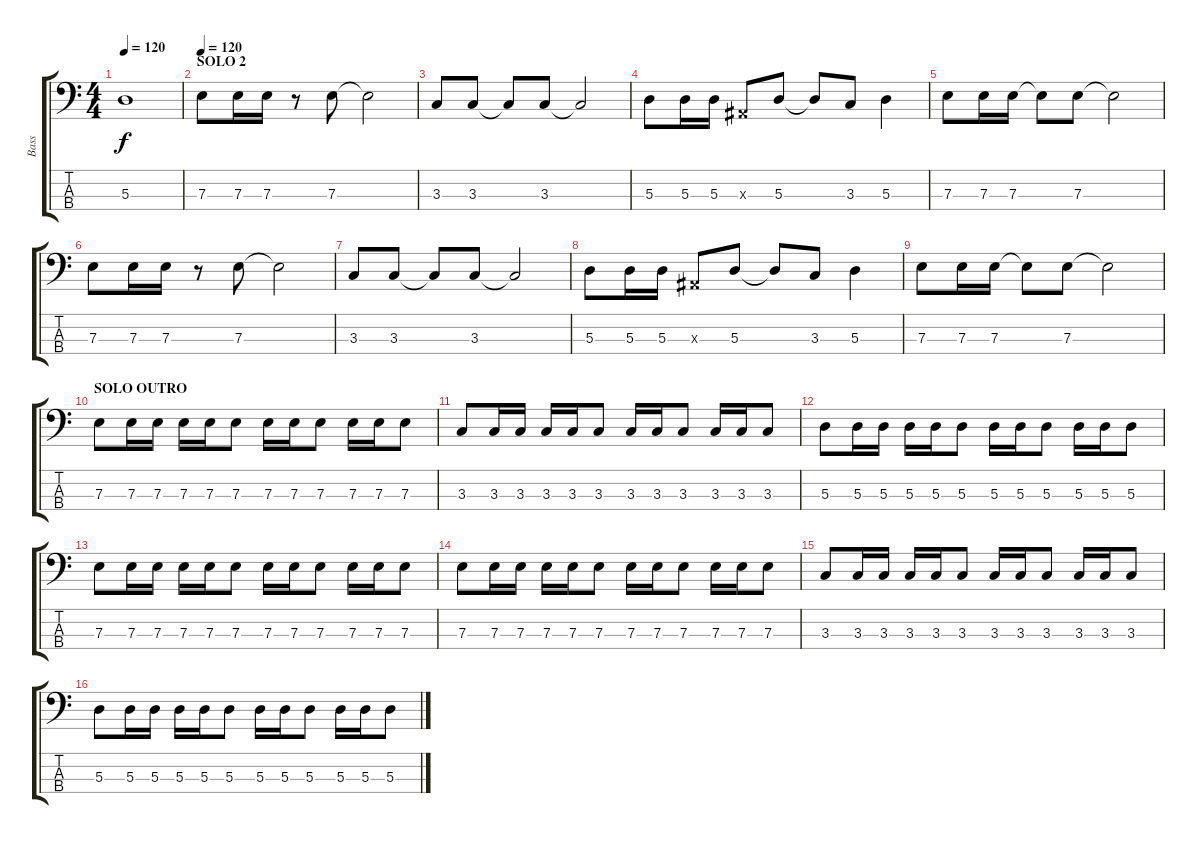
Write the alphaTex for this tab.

\track ("Bass" "Bass") {instrument electricbasspick}
\staff {score tabs}
\tuning (G2 D2 A1 E1) {hide}
\ts (4 4)
\tempo 120
\clef f4
\ks c
5.3.1{dy f} |
\section ("" "SOLO 2")
\tempo 120
7.3.8 7.3.16 7.3.16 r.8 7.3.8 7.3{t}.2 |
3.3.8 3.3.8 3.3{t}.8 3.3.8 3.3{t}.2 |
5.3.8 5.3.16 5.3.16 1.3{x}.8 5.3.8 5.3{t}.8 3.3.8 5.3.4 |
7.3.8 7.3.16 7.3.16 7.3{t}.8 7.3.8 7.3{t}.2 |
7.3.8 7.3.16 7.3.16 r.8 7.3.8 7.3{t}.2 |
3.3.8 3.3.8 3.3{t}.8 3.3.8 3.3{t}.2 |
5.3.8 5.3.16 5.3.16 1.3{x}.8 5.3.8 5.3{t}.8 3.3.8 5.3.4 |
7.3.8 7.3.16 7.3.16 7.3{t}.8 7.3.8 7.3{t}.2 |
\section ("" "SOLO OUTRO")
7.3.8 7.3.16 7.3.16 7.3.16 7.3.16 7.3.8 7.3.16 7.3.16 7.3.8 7.3.16 7.3.16 7.3.8 |
3.3.8 3.3.16 3.3.16 3.3.16 3.3.16 3.3.8 3.3.16 3.3.16 3.3.8 3.3.16 3.3.16 3.3.8 |
5.3.8 5.3.16 5.3.16 5.3.16 5.3.16 5.3.8 5.3.16 5.3.16 5.3.8 5.3.16 5.3.16 5.3.8 |
7.3.8 7.3.16 7.3.16 7.3.16 7.3.16 7.3.8 7.3.16 7.3.16 7.3.8 7.3.16 7.3.16 7.3.8 |
7.3.8 7.3.16 7.3.16 7.3.16 7.3.16 7.3.8 7.3.16 7.3.16 7.3.8 7.3.16 7.3.16 7.3.8 |
3.3.8 3.3.16 3.3.16 3.3.16 3.3.16 3.3.8 3.3.16 3.3.16 3.3.8 3.3.16 3.3.16 3.3.8 |
5.3.8 5.3.16 5.3.16 5.3.16 5.3.16 5.3.8 5.3.16 5.3.16 5.3.8 5.3.16 5.3.16 5.3.8
